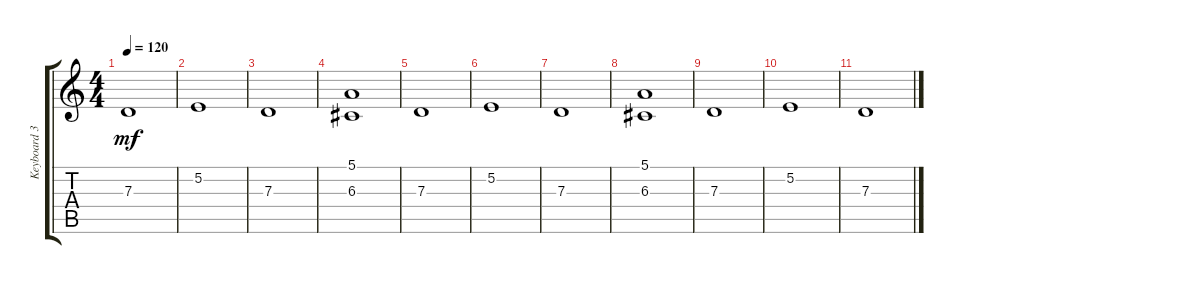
\track ("Keyboard 3" "Keyboard 3") {instrument stringensemble1}
\staff {score tabs}
\tuning (E4 B3 G3 D3 A2 E2) {hide}
\ts (4 4)
\tempo 120
\clef g2
\ks c
7.3.1{dy mf} |
5.2.1 |
7.3.1 |
(5.1 6.3).1 |
7.3.1 |
5.2.1 |
7.3.1 |
(5.1 6.3).1 |
7.3.1 |
5.2.1 |
7.3.1
